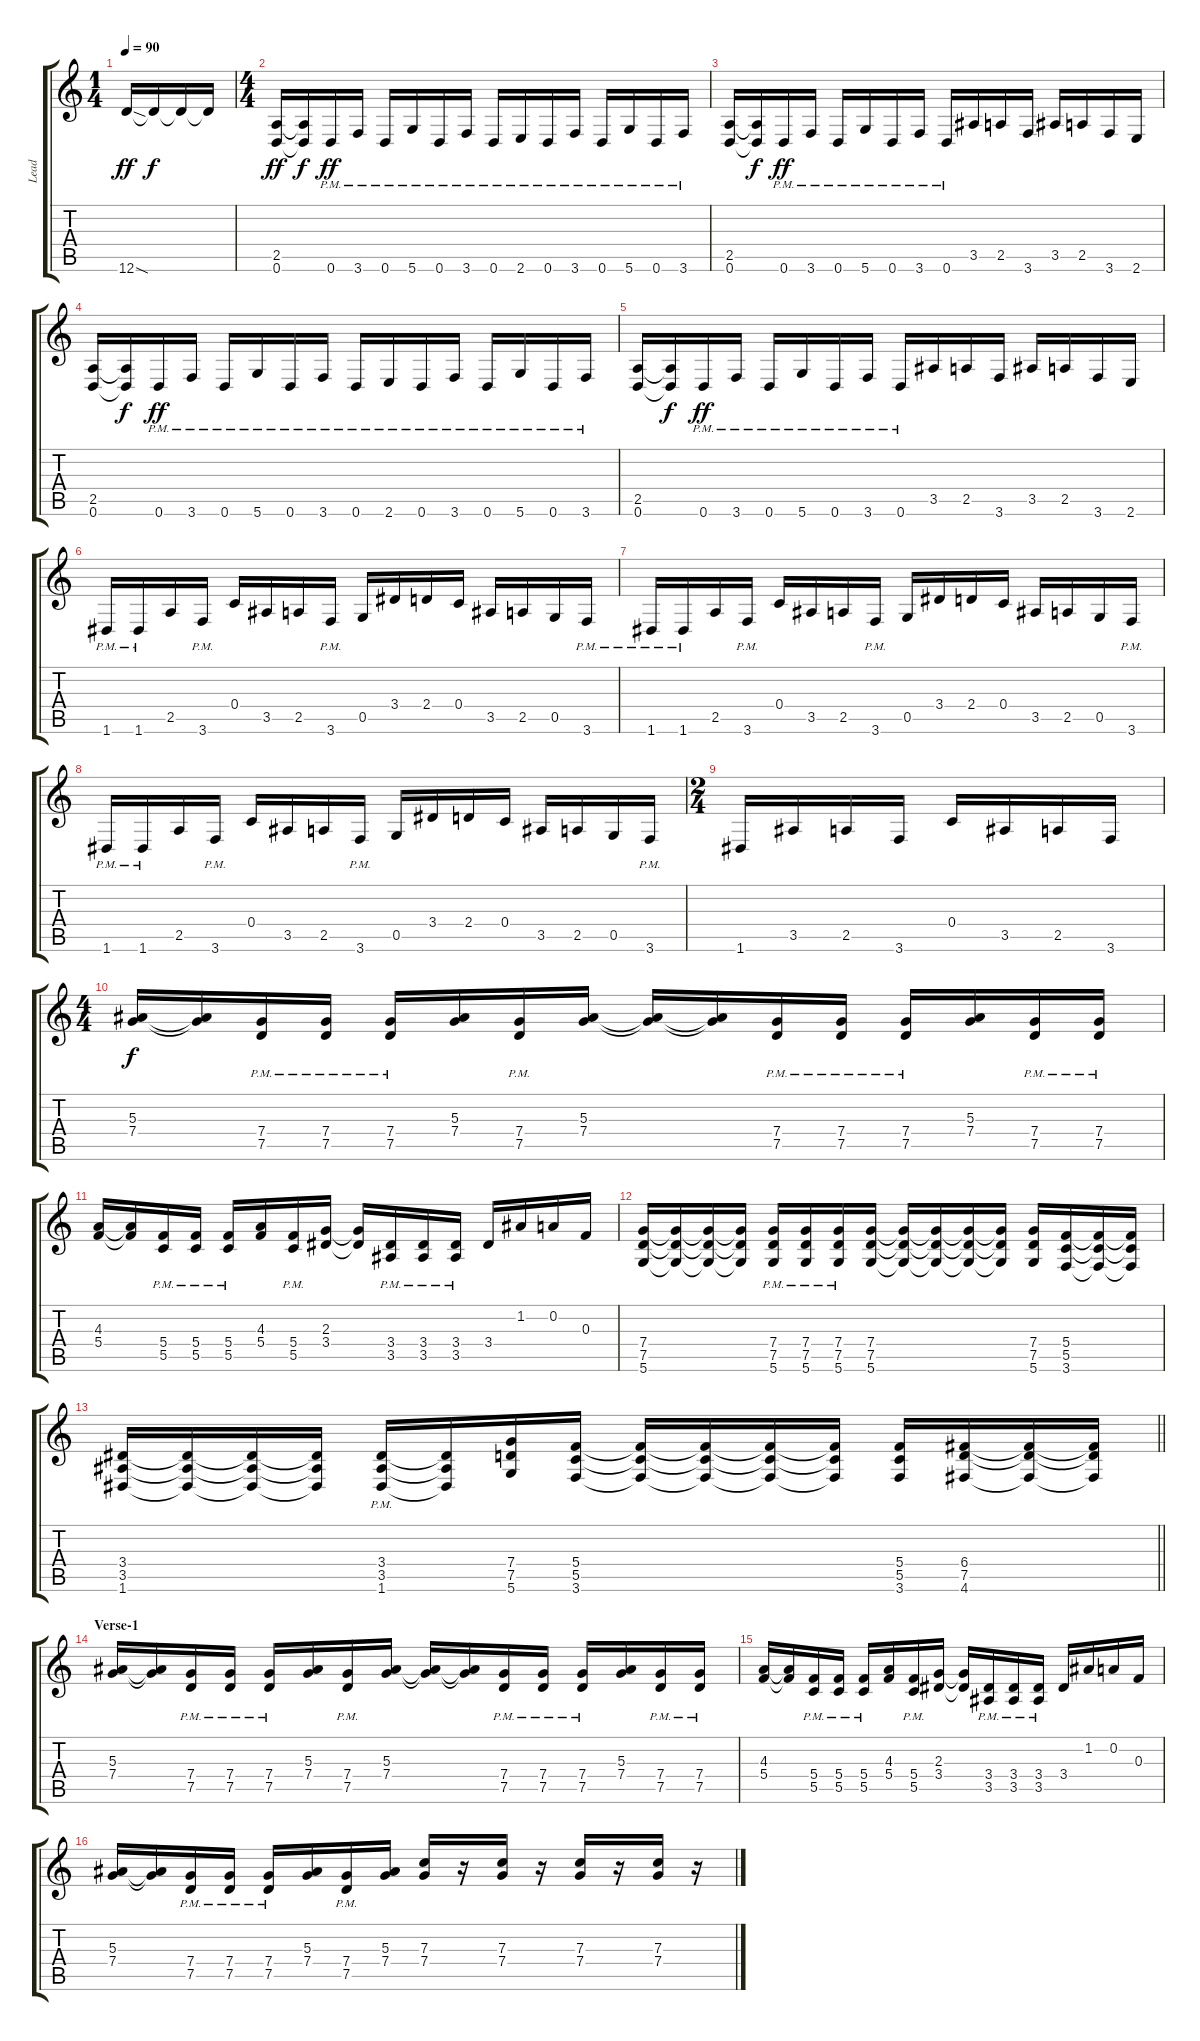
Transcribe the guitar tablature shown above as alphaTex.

\track ("Lead" "Lead") {instrument distortionguitar}
\staff {score tabs}
\tuning (D4 A3 F3 C3 G2 D2) {hide}
\ts (1 4)
\tempo 90
\clef g2
\ks c
12.6{sod}.16{dy ff instrument distortionguitar} 12.6{t}.16{dy f} 12.6{t}.16 12.6{t}.16 |
\ts (4 4)
(2.5 0.6).16{dy ff} (2.5{t} 0.6{t}).16{dy f} 0.6{pm}.16{dy ff} 3.6{pm}.16 0.6{pm}.16 5.6{pm}.16 0.6{pm}.16 3.6{pm}.16 0.6{pm}.16 2.6{pm}.16 0.6{pm}.16 3.6{pm}.16 0.6{pm}.16 5.6{pm}.16 0.6{pm}.16 3.6{pm}.16 |
(2.5 0.6).16 (2.5{t} 0.6{t}).16{dy f} 0.6{pm}.16{dy ff} 3.6{pm}.16 0.6{pm}.16 5.6{pm}.16 0.6{pm}.16 3.6{pm}.16 0.6{pm}.16 3.5.16 2.5.16 3.6.16 3.5.16 2.5.16 3.6.16 2.6.16 |
(2.5 0.6).16 (2.5{t} 0.6{t}).16{dy f} 0.6{pm}.16{dy ff} 3.6{pm}.16 0.6{pm}.16 5.6{pm}.16 0.6{pm}.16 3.6{pm}.16 0.6{pm}.16 2.6{pm}.16 0.6{pm}.16 3.6{pm}.16 0.6{pm}.16 5.6{pm}.16 0.6{pm}.16 3.6{pm}.16 |
(2.5 0.6).16 (2.5{t} 0.6{t}).16{dy f} 0.6{pm}.16{dy ff} 3.6{pm}.16 0.6{pm}.16 5.6{pm}.16 0.6{pm}.16 3.6{pm}.16 0.6{pm}.16 3.5.16 2.5.16 3.6.16 3.5.16 2.5.16 3.6.16 2.6.16 |
1.6{pm}.16 1.6{pm}.16 2.5.16 3.6{pm}.16 0.4.16 3.5.16 2.5.16 3.6{pm}.16 0.5.16 3.4.16 2.4.16 0.4.16 3.5.16 2.5.16 0.5.16 3.6{pm}.16 |
1.6{pm}.16 1.6{pm}.16 2.5.16 3.6{pm}.16 0.4.16 3.5.16 2.5.16 3.6{pm}.16 0.5.16 3.4.16 2.4.16 0.4.16 3.5.16 2.5.16 0.5.16 3.6{pm}.16 |
1.6{pm}.16 1.6{pm}.16 2.5.16 3.6{pm}.16 0.4.16 3.5.16 2.5.16 3.6{pm}.16 0.5.16 3.4.16 2.4.16 0.4.16 3.5.16 2.5.16 0.5.16 3.6{pm}.16 |
\ts (2 4)
1.6.16 3.5.16 2.5.16 3.6.16 0.4.16 3.5.16 2.5.16 3.6.16 |
\ts (4 4)
(5.3 7.4).16{dy f} (5.3{t} 7.4{t}).16 (7.4{pm} 7.5{pm}).16 (7.4{pm} 7.5{pm}).16 (7.4{pm} 7.5{pm}).16 (5.3 7.4).16 (7.4{pm} 7.5{pm}).16 (5.3 7.4).16 (5.3{t} 7.4{t}).16 (5.3{t} 7.4{t}).16 (7.4{pm} 7.5{pm}).16 (7.4{pm} 7.5{pm}).16 (7.4{pm} 7.5{pm}).16 (5.3 7.4).16 (7.4{pm} 7.5{pm}).16 (7.4{pm} 7.5{pm}).16 |
(4.3 5.4).16 (4.3{t} 5.4{t}).16 (5.4{pm} 5.5{pm}).16 (5.4{pm} 5.5{pm}).16 (5.4{pm} 5.5{pm}).16 (4.3 5.4).16 (5.4{pm} 5.5{pm}).16 (2.3 3.4).16 (2.3{t} 3.4{t}).16 (3.4{pm} 3.5{pm}).16 (3.4{pm} 3.5{pm}).16 (3.4{pm} 3.5{pm}).16 3.4.16 1.2.16 0.2.16 0.3.16 |
(7.4 7.5 5.6).16 (7.4{t} 7.5{t} 5.6{t}).16 (7.4{t} 7.5{t} 5.6{t}).16 (7.4{t} 7.5{t} 5.6{t}).16 (7.4{pm} 7.5{pm} 5.6{pm}).16 (7.4{pm} 7.5{pm} 5.6{pm}).16 (7.4{pm} 7.5{pm} 5.6{pm}).16 (7.4 7.5 5.6).16 (7.4{t} 7.5{t} 5.6{t}).16 (7.4{t} 7.5{t} 5.6{t}).16 (7.4{t} 7.5{t} 5.6{t}).16 (7.4{t} 7.5{t} 5.6{t}).16 (7.4 7.5 5.6).16 (5.4 5.5 3.6).16 (5.4{t} 5.5{t} 3.6{t}).16 (5.4{t} 5.5{t} 3.6{t}).16 |
\barLineRight lightlight
(3.4 3.5 1.6).16 (3.4{t} 3.5{t} 1.6{t}).16 (3.4{t} 3.5{t} 1.6{t}).16 (3.4{t} 3.5{t} 1.6{t}).16 (3.4{pm} 3.5{pm} 1.6{pm}).16 (3.4{t} 3.5{t} 1.6{t}).16 (7.4 7.5 5.6).16 (5.4 5.5 3.6).16 (5.4{t} 5.5{t} 3.6{t}).16 (5.4{t} 5.5{t} 3.6{t}).16 (5.4{t} 5.5{t} 3.6{t}).16 (5.4{t} 5.5{t} 3.6{t}).16 (5.4 5.5 3.6).16 (6.4 7.5 4.6).16 (6.4{t} 7.5{t} 4.6{t}).16 (6.4{t} 7.5{t} 4.6{t}).16 |
\section ("" "Verse-1")
(5.3 7.4).16 (5.3{t} 7.4{t}).16 (7.4{pm} 7.5{pm}).16 (7.4{pm} 7.5{pm}).16 (7.4{pm} 7.5{pm}).16 (5.3 7.4).16 (7.4{pm} 7.5{pm}).16 (5.3 7.4).16 (5.3{t} 7.4{t}).16 (5.3{t} 7.4{t}).16 (7.4{pm} 7.5{pm}).16 (7.4{pm} 7.5{pm}).16 (7.4{pm} 7.5{pm}).16 (5.3 7.4).16 (7.4{pm} 7.5{pm}).16 (7.4{pm} 7.5{pm}).16 |
(4.3 5.4).16 (4.3{t} 5.4{t}).16 (5.4{pm} 5.5{pm}).16 (5.4{pm} 5.5{pm}).16 (5.4{pm} 5.5{pm}).16 (4.3 5.4).16 (5.4{pm} 5.5{pm}).16 (2.3 3.4).16 (2.3{t} 3.4{t}).16 (3.4{pm} 3.5{pm}).16 (3.4{pm} 3.5{pm}).16 (3.4{pm} 3.5{pm}).16 3.4.16 1.2.16 0.2.16 0.3.16 |
(5.3 7.4).16 (5.3{t} 7.4{t}).16 (7.4{pm} 7.5{pm}).16 (7.4{pm} 7.5{pm}).16 (7.4{pm} 7.5{pm}).16 (5.3 7.4).16 (7.4{pm} 7.5{pm}).16 (5.3 7.4).16 (7.3 7.4).16 r.16 (7.3 7.4).16 r.16 (7.3 7.4).16 r.16 (7.3 7.4).16 r.16
